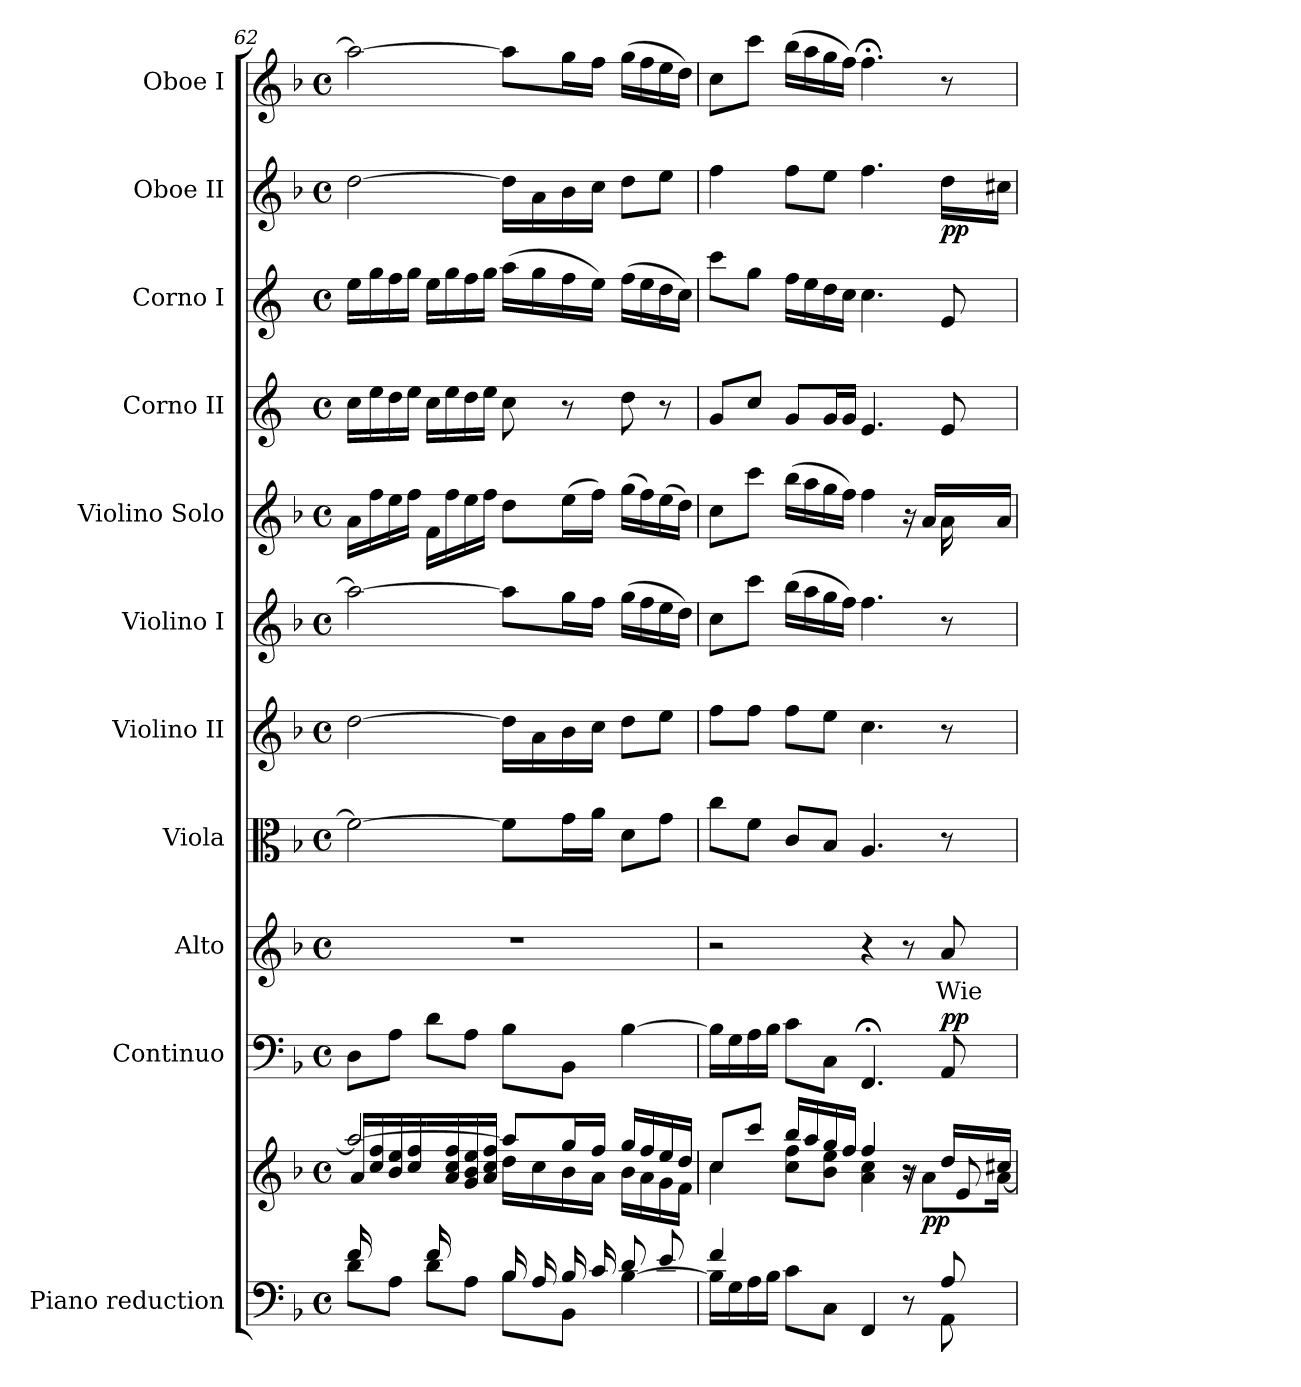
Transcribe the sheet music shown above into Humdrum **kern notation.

**kern	**kern	**dynam	**kern	**dynam	**kern	**text	**kern	**kern	**kern	**kern	**kern	**dynam	**kern	**dynam	**kern	**dynam	**kern
*part11	*part11	*part11	*part10	*part10	*part9	*part9	*part8	*part7	*part6	*part5	*part4	*part4	*part3	*part3	*part2	*part2	*part1
*staff12	*staff11	*staff11/12	*staff10	*staff10	*staff9	*staff9	*staff8	*staff7	*staff6	*staff5	*staff4	*staff4	*staff3	*staff3	*staff2	*staff2	*staff1
*I"Piano reduction	*	*	*I"Continuo	*	*I"Alto	*	*I"Viola	*I"Violino II	*I"Violino I	*I"Violino Solo	*I"Corno II	*	*I"Corno I	*	*I"Oboe II	*	*I"Oboe I
*I'Pno	*	*	*	*	*	*	*	*	*	*I'Vln	*	*	*	*	*I'Ob	*	*I'Ob
*clefF4	*clefG2	*	*clefF4	*	*clefG2	*	*clefC3	*clefG2	*clefG2	*clefG2	*clefG2	*	*clefG2	*	*clefG2	*	*clefG2
*	*	*	*	*	*	*	*	*	*	*	*ITrd4c7	*	*ITrd4c7	*	*	*	*
*k[b-]	*k[b-]	*	*k[b-]	*	*k[b-]	*	*k[b-]	*k[b-]	*k[b-]	*k[b-]	*k[b-]	*	*k[b-]	*	*k[b-]	*	*k[b-]
*M4/4	*M4/4	*	*M4/4	*	*M4/4	*	*M4/4	*M4/4	*M4/4	*M4/4	*M4/4	*	*M4/4	*	*M4/4	*	*M4/4
*met(c)	*met(c)	*	*met(c)	*	*met(c)	*	*met(c)	*met(c)	*met(c)	*met(c)	*met(c)	*	*met(c)	*	*met(c)	*	*met(c)
=62	=62	=62	=62	=62	=62	=62	=62	=62	=62	=62	=62	=62	=62	=62	=62	=62	=62
*^	*^	*	*	*	*	*	*	*	*	*	*	*	*	*	*	*	*
*	*^	*	*^	*	*	*	*	*	*	*	*	*	*	*	*	*	*	*	*
4ryy	16f/LL	8d\L	2aa/_	16a/LL	16ryy	.	8D\L	.	1r	.	2f\_	[2dd\	2aa\_	16a\LL	16f\LL	.	16a\LL	.	[2dd\	.	2aa\_
.	8.ryy	.	.	16cc/ 16ff/	16a\	.	.	.	.	.	.	.	.	16ff\	16a\	.	16cc\	.	.	.	.
.	.	8A\J	.	16b-/ 16ee/	16g\	.	8A\J	.	.	.	.	.	.	16ee\	16g\	.	16b-\	.	.	.	.
.	.	.	.	16cc/ 16ff/JJ	16a\JJ	.	.	.	.	.	.	.	.	16ff\JJ	16a\JJ	.	16cc\JJ	.	.	.	.
16f/LL	4ryy	8d\L	.	16ryy	2.ryy	.	8d\L	.	.	.	.	.	.	16f\LL	16f\LL	.	16a\LL	.	.	.	.
2ryy	.	.	.	16a\ 16cc\ 16ff\	.	.	.	.	.	.	.	.	.	16ff\	16a\	.	16cc\	.	.	.	.
.	.	8A\J	.	16g\ 16b-\ 16ee\	.	.	8A\J	.	.	.	.	.	.	16ee\	16g\	.	16b-\	.	.	.	.
.	.	.	.	16a\ 16cc\ 16ff\JJ	.	.	.	.	.	.	.	.	.	16ff\JJ	16a\JJ	.	16cc\JJ	.	.	.	.
.	16B-/LL	8B-\L	8aa/L]	16dd\LL	.	.	8B-\L	.	.	.	8f\L]	16dd\LL]	8aa\L]	8dd\L	8f\	.	(16dd\LL	.	16dd\LL]	.	8aa\L]
.	16A/	.	.	16cc\	.	.	.	.	.	.	.	16a\	.	.	.	.	16cc\	.	16a\	.	.
.	16B-/	8BB-\J	16gg/L	16b-\	.	.	8BB-\J	.	.	.	16g\L	16b-\	16gg\L	(16ee\L	8r	.	16b-\	.	16b-\	.	16gg\L
.	16c/JJ	.	16ff/JJ	16a\JJ	.	.	.	.	.	.	16a\JJ	16cc\JJ	16ff\JJ	16ff\JJ)	.	.	16a\JJ)	.	16cc\JJ	.	16ff\JJ
.	8d/L	[4B-\	16gg/LL	16b-\LL	.	.	[4B-\	.	.	.	8d\L	8dd\L	(16gg\LL	(16gg\LL	8g\	.	(16b-\LL	.	8dd\L	.	(16gg\LL
8.ryy	.	.	16ff/	16a\	.	.	.	.	.	.	.	.	16ff\	16ff\)	.	.	16a\	.	.	.	16ff\
.	8e/J	.	16ee/	16g\	.	.	.	.	.	.	8g\J	8ee\J	16ee\	(16ee\	8r	.	16g\	.	8ee\J	.	16ee\
.	.	.	16dd/JJ	16f\JJ	.	.	.	.	.	.	.	.	16dd\JJ)	16dd\JJ)	.	.	16f\JJ)	.	.	.	16dd\JJ)
*	*v	*v	*	*	*	*	*	*	*	*	*	*	*	*	*	*	*	*	*	*	*
=63	=63	=63	=63	=63	=63	=63	=63	=63	=63	=63	=63	=63	=63	=63	=63	=63	=63	=63	=63	=63
*	*	*	*	*	*	*	*	*	*	*	*	*	*^	*	*	*	*	*	*	*
4f/	16B-\LL]	8cc/L	4cc\	2ryy	.	16B-\LL]	.	2r	.	8cc\L	8ff\L	8cc\L	8cc\L	2ryy	8c/L	.	8ff\L	.	4ff\	.	8cc\L
.	16G\	.	.	.	.	16G\	.	.	.	.	.	.	.	.	.	.	.	.	.	.	.
.	16A\	8ccc/J	.	.	.	16A\	.	.	.	8f\J	8ff\J	8ccc\J	8ccc\J	.	8f/J	.	8cc\J	.	.	.	8ccc\J
.	16B-\JJ	.	.	.	.	16B-\JJ	.	.	.	.	.	.	.	.	.	.	.	.	.	.	.
4ryy	8c\L	16bb-/LL	8cc\ 8ff\L	.	.	8c\L	.	.	.	8c/L	8ff\L	(16bb-\LL	(>16bb-\LL	.	8c/L	.	16b-\LL	.	8ff\L	.	(16bb-\LL
.	.	16aa/	.	.	.	.	.	.	.	.	.	16aa\	16aa\	.	.	.	16a\	.	.	.	16aa\
.	8C\J	16gg/	8b-\ 8ee\J	.	.	8C\J	.	.	.	8B-/J	8ee\J	16gg\	16gg\	.	16c/L	.	16g\	.	8ee\J	.	16gg\
.	.	16ff/JJ	.	.	.	.	.	.	.	.	.	16ff\JJ)	16ff\JJ)	.	16c/JJ	.	16f\JJ	.	.	.	16ff\JJ)
4FF/	4ryy	4ff/	4a\ 4cc\	4ryy	.	4.FF;</	.	4r	.	4.A/	4.cc\	4.ff\	4ff\	4ryy	4.A/	.	4.f\	.	4.ff\	.	4.ff;<\
8r	8ryy	8r	16r	8r	.	.	.	8r	.	.	.	.	16r	16ryy	.	.	.	.	.	.	.
!	!	!	!	!	!LO:DY:b	!	!	!	!	!	!	!	!	!	!	!	!	!	!	!	!
.	.	.	8a\L	.	pp	.	.	.	.	.	.	.	16a/LL	16ryy	.	.	.	.	.	.	.
!	!	!	!	!	!	!	!LO:DY:a	!	!LO:LY:b	!	!	!	!	!	!	!LO:DY:b	!	!	!	!	!
!	!	!	!	!	!	!	!	!	!	!	!	!	!	!	!	!LO:DY:n=1:b	!	!	!	!	!
!	!	!	!	!	!	!	!	!	!	!	!	!	!	!	!	!LO:DY:n=2:b	!	!LO:DY:b	!	!	!
!	!	!	!	!	!	!	!	!	!	!	!	!	!	!	!	!	!	!LO:DY:n=1:b	!	!	!
!	!	!	!	!	!	!	!	!	!	!	!	!	!	!	!	!	!	!LO:DY:n=2:b	!	!LO:DY:b	!
8A/	8AA\	16dd/LL	.	8e/	.	8AA/	pp	8a/	Wie	8r	8r	8r	16ryy	16a\	8A/	other-dynamics pp other-dynamics	8A/	other-dynamics pp other-dynamics	16dd\LL	pp	8r
.	.	16cc#X/JJ	[16a\Jk	.	.	.	.	.	.	.	.	.	16a/JJ	16ryy	.	.	.	.	16cc#X\JJ	.	.
*v	*v	*	*	*	*	*	*	*	*	*	*	*	*v	*v	*	*	*	*	*	*	*
*	*v	*v	*v	*	*	*	*	*	*	*	*	*	*	*	*	*	*	*	*
=	=	=	=	=	=	=	=	=	=	=	=	=	=	=	=	=	=
*-	*-	*-	*-	*-	*-	*-	*-	*-	*-	*-	*-	*-	*-	*-	*-	*-	*-
